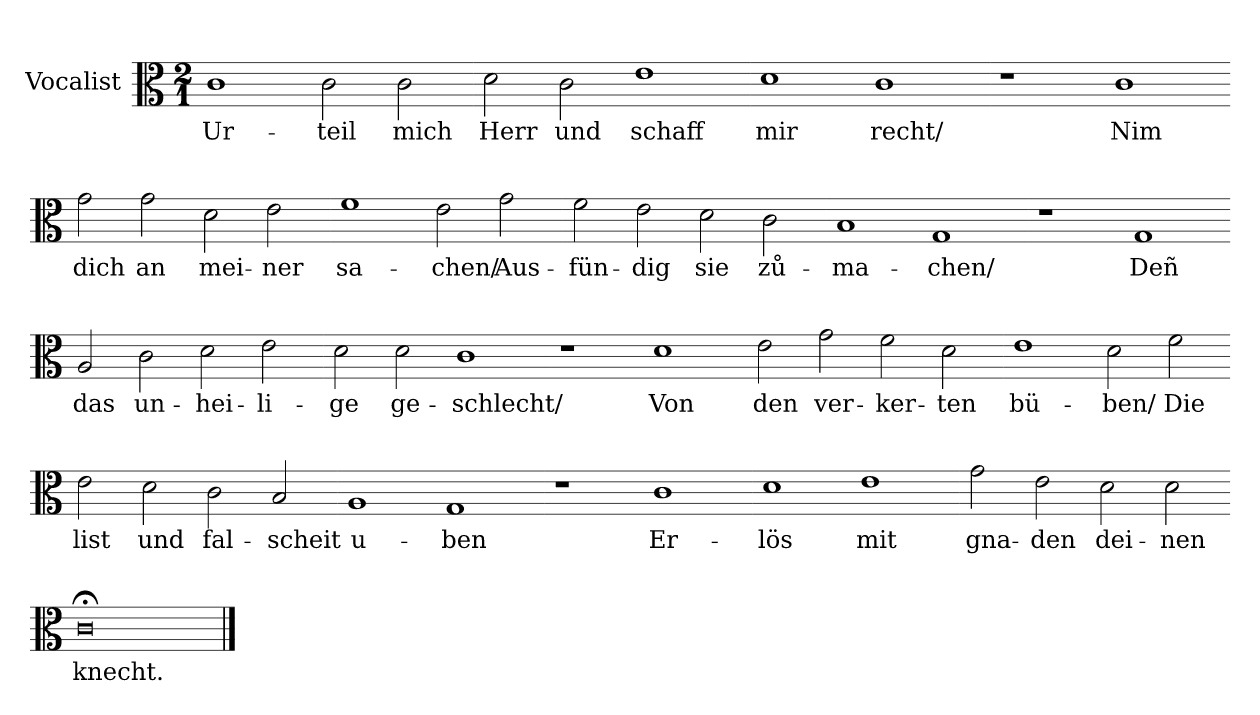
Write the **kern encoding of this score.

**kern	**text
*part1	*part1
*staff1	*staff1
*I"Vocalist	*
*clefC3	*
*k[]	*
*M2/1	*
*MM180	*
=	=
1c	Ur-
2c	teil
2c	mich
=-	=-
2d	Herr
2c	und
1e	schaff
=-	=-
1d	mir
1c	recht/
=-	=-
1r	.
1c	Nim
=-	=-
2g	dich
2g	an
2d	mei-
2e	-ner
=-	=-
1f	sa-
2e	-chen/
2g	Aus-
=-	=-
2f	-fün-
2e	-dig
2d	sie
2c	zů-
=-	=-
1B	-ma-
1G	-chen/
=-	=-
1r	.
1G	Deñ
=-	=-
2A	das
2c	un-
2d	-hei-
2e	-li-
=-	=-
2d	-ge
2d	ge-
1c	-schlecht/
=-	=-
1r	.
1d	Von
=-	=-
2e	den
2g	ver-
2f	-ker-
2d	-ten
=-	=-
1e	bü-
2d	-ben/
2f	Die
=-	=-
2e	list
2d	und
2c	fal-
2B	-scheit
=-	=-
1A	u-
1G	-ben
=-	=-
1r	.
1c	Er-
=-	=-
1d	-lös
1e	mit
=-	=-
2g	gna-
2e	-den
2d	dei-
2d	-nen
=-	=-
0c;<	knecht.
==	==
*-	*-
